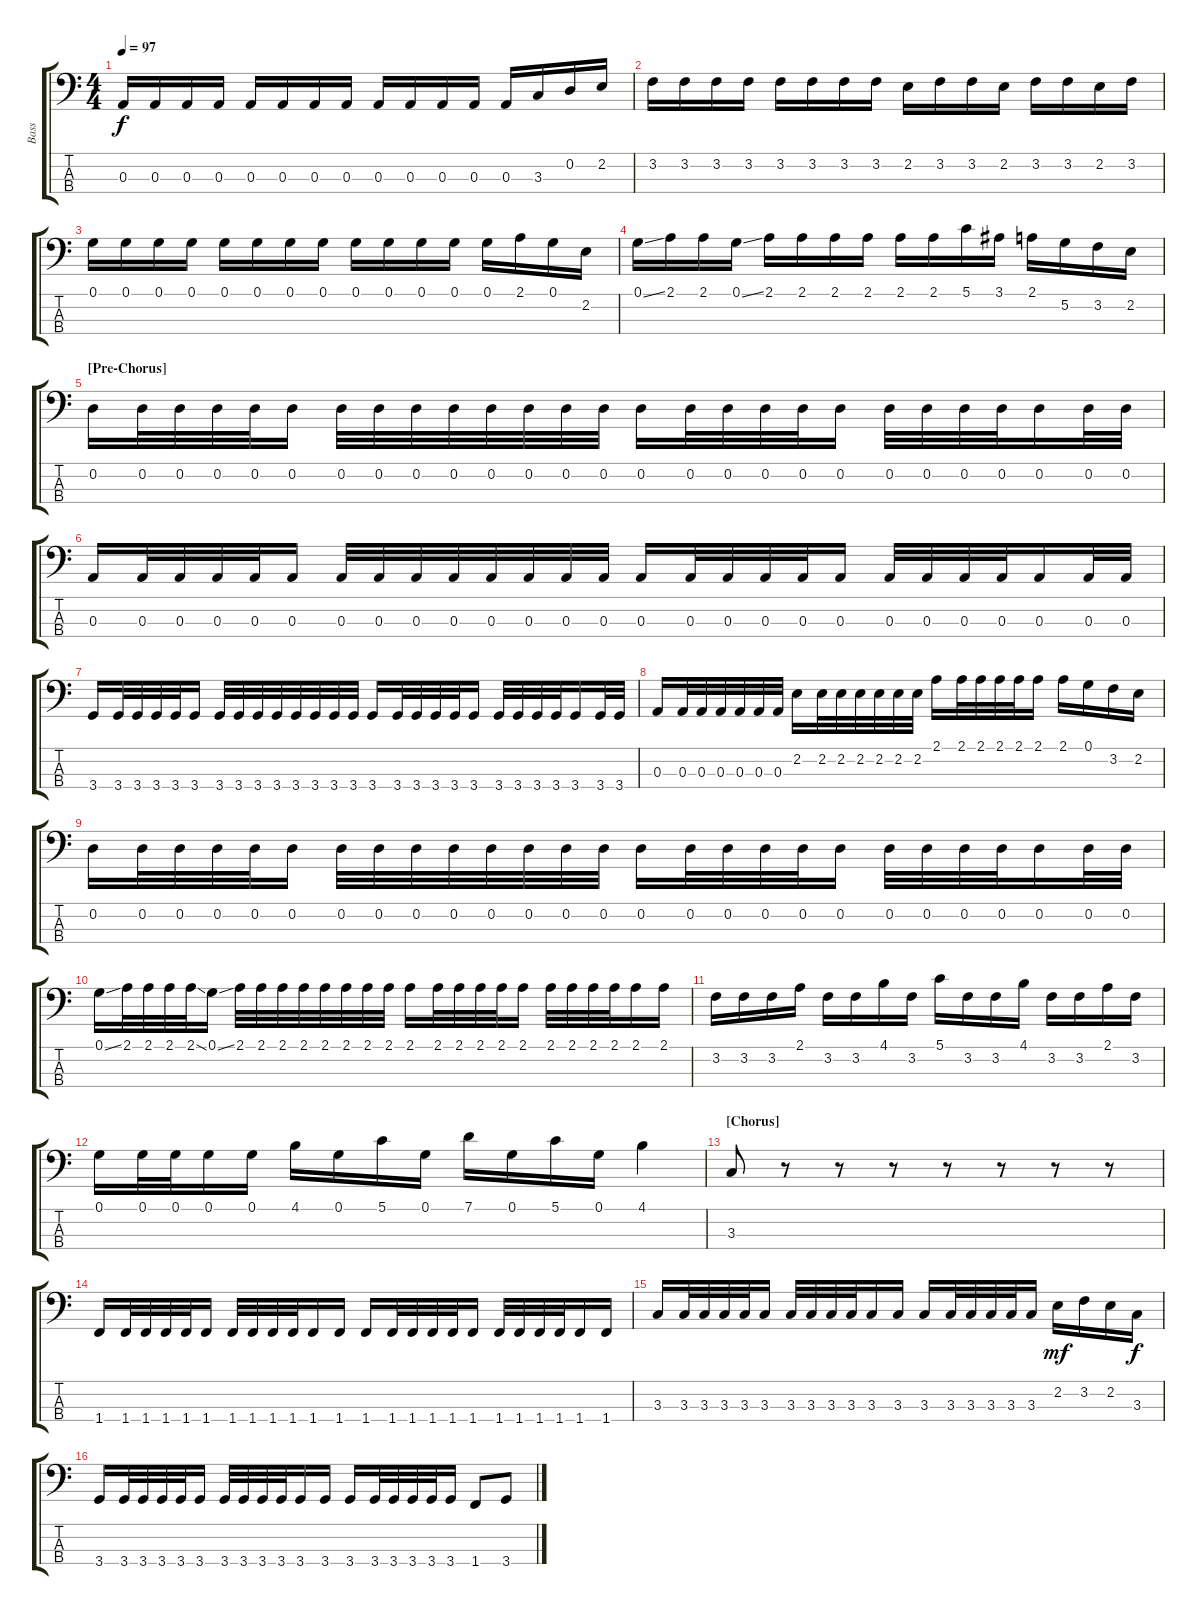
\track ("Bass" "Bass") {instrument electricbassfinger}
\staff {score tabs}
\tuning (G2 D2 A1 E1) {hide}
\ts (4 4)
\tempo 97
\clef f4
\ks c
0.3.16{dy f} 0.3.16 0.3.16 0.3.16 0.3.16 0.3.16 0.3.16 0.3.16 0.3.16 0.3.16 0.3.16 0.3.16 0.3.16 3.3.16 0.2.16 2.2.16 |
3.2.16 3.2.16 3.2.16 3.2.16 3.2.16 3.2.16 3.2.16 3.2.16 2.2.16 3.2.16 3.2.16 2.2.16 3.2.16 3.2.16 2.2.16 3.2.16 |
0.1.16 0.1.16 0.1.16 0.1.16 0.1.16 0.1.16 0.1.16 0.1.16 0.1.16 0.1.16 0.1.16 0.1.16 0.1.16 2.1.16 0.1.16 2.2.16 |
0.1{ss}.16 2.1.16 2.1.16 0.1{ss}.16 2.1.16 2.1.16 2.1.16 2.1.16 2.1.16 2.1.16 5.1.16 3.1.16 2.1.16 5.2.16 3.2.16 2.2.16 |
\section ("" "[Pre-Chorus]")
0.2.16 0.2.32 0.2.32 0.2.32 0.2.32 0.2.16 0.2.32 0.2.32 0.2.32 0.2.32 0.2.32 0.2.32 0.2.32 0.2.32 0.2.16 0.2.32 0.2.32 0.2.32 0.2.32 0.2.16 0.2.32 0.2.32 0.2.32 0.2.32 0.2.16 0.2.32 0.2.32 |
0.3.16 0.3.32 0.3.32 0.3.32 0.3.32 0.3.16 0.3.32 0.3.32 0.3.32 0.3.32 0.3.32 0.3.32 0.3.32 0.3.32 0.3.16 0.3.32 0.3.32 0.3.32 0.3.32 0.3.16 0.3.32 0.3.32 0.3.32 0.3.32 0.3.16 0.3.32 0.3.32 |
3.4.16 3.4.32 3.4.32 3.4.32 3.4.32 3.4.16 3.4.32 3.4.32 3.4.32 3.4.32 3.4.32 3.4.32 3.4.32 3.4.32 3.4.16 3.4.32 3.4.32 3.4.32 3.4.32 3.4.16 3.4.32 3.4.32 3.4.32 3.4.32 3.4.16 3.4.32 3.4.32 |
0.3.16 0.3.32 0.3.32 0.3.32 0.3.32 0.3.32 0.3.32 2.2.16 2.2.32 2.2.32 2.2.32 2.2.32 2.2.32 2.2.32 2.1.16 2.1.32 2.1.32 2.1.32 2.1.32 2.1.16 2.1.16 0.1.16 3.2.16 2.2.16 |
0.2.16 0.2.32 0.2.32 0.2.32 0.2.32 0.2.16 0.2.32 0.2.32 0.2.32 0.2.32 0.2.32 0.2.32 0.2.32 0.2.32 0.2.16 0.2.32 0.2.32 0.2.32 0.2.32 0.2.16 0.2.32 0.2.32 0.2.32 0.2.32 0.2.16 0.2.32 0.2.32 |
0.1{ss}.16 2.1.32 2.1.32 2.1.32 2.1{ss}.32 0.1{ss}.16 2.1.32 2.1.32 2.1.32 2.1.32 2.1.32 2.1.32 2.1.32 2.1.32 2.1.16 2.1.32 2.1.32 2.1.32 2.1.32 2.1.16 2.1.32 2.1.32 2.1.32 2.1.32 2.1.16 2.1.16 |
3.2.16 3.2.16 3.2.16 2.1.16 3.2.16 3.2.16 4.1.16 3.2.16 5.1.16 3.2.16 3.2.16 4.1.16 3.2.16 3.2.16 2.1.16 3.2.16 |
0.1.16 0.1.32 0.1.32 0.1.16 0.1.16 4.1.16 0.1.16 5.1.16 0.1.16 7.1.16 0.1.16 5.1.16 0.1.16 4.1.4 |
\section ("" "[Chorus]")
3.3.8 r.8 r.8 r.8 r.8 r.8 r.8 r.8 |
1.4.16 1.4.32 1.4.32 1.4.32 1.4.32 1.4.16 1.4.32 1.4.32 1.4.32 1.4.32 1.4.16 1.4.16 1.4.16 1.4.32 1.4.32 1.4.32 1.4.32 1.4.16 1.4.32 1.4.32 1.4.32 1.4.32 1.4.16 1.4.16 |
3.3.16 3.3.32 3.3.32 3.3.32 3.3.32 3.3.16 3.3.32 3.3.32 3.3.32 3.3.32 3.3.16 3.3.16 3.3.16 3.3.32 3.3.32 3.3.32 3.3.32 3.3.16 2.2.16{dy mf} 3.2.16 2.2.16 3.3.16{dy f} |
3.4.16 3.4.32 3.4.32 3.4.32 3.4.32 3.4.16 3.4.32 3.4.32 3.4.32 3.4.32 3.4.16 3.4.16 3.4.16 3.4.32 3.4.32 3.4.32 3.4.32 3.4.16 1.4.8 3.4.8
